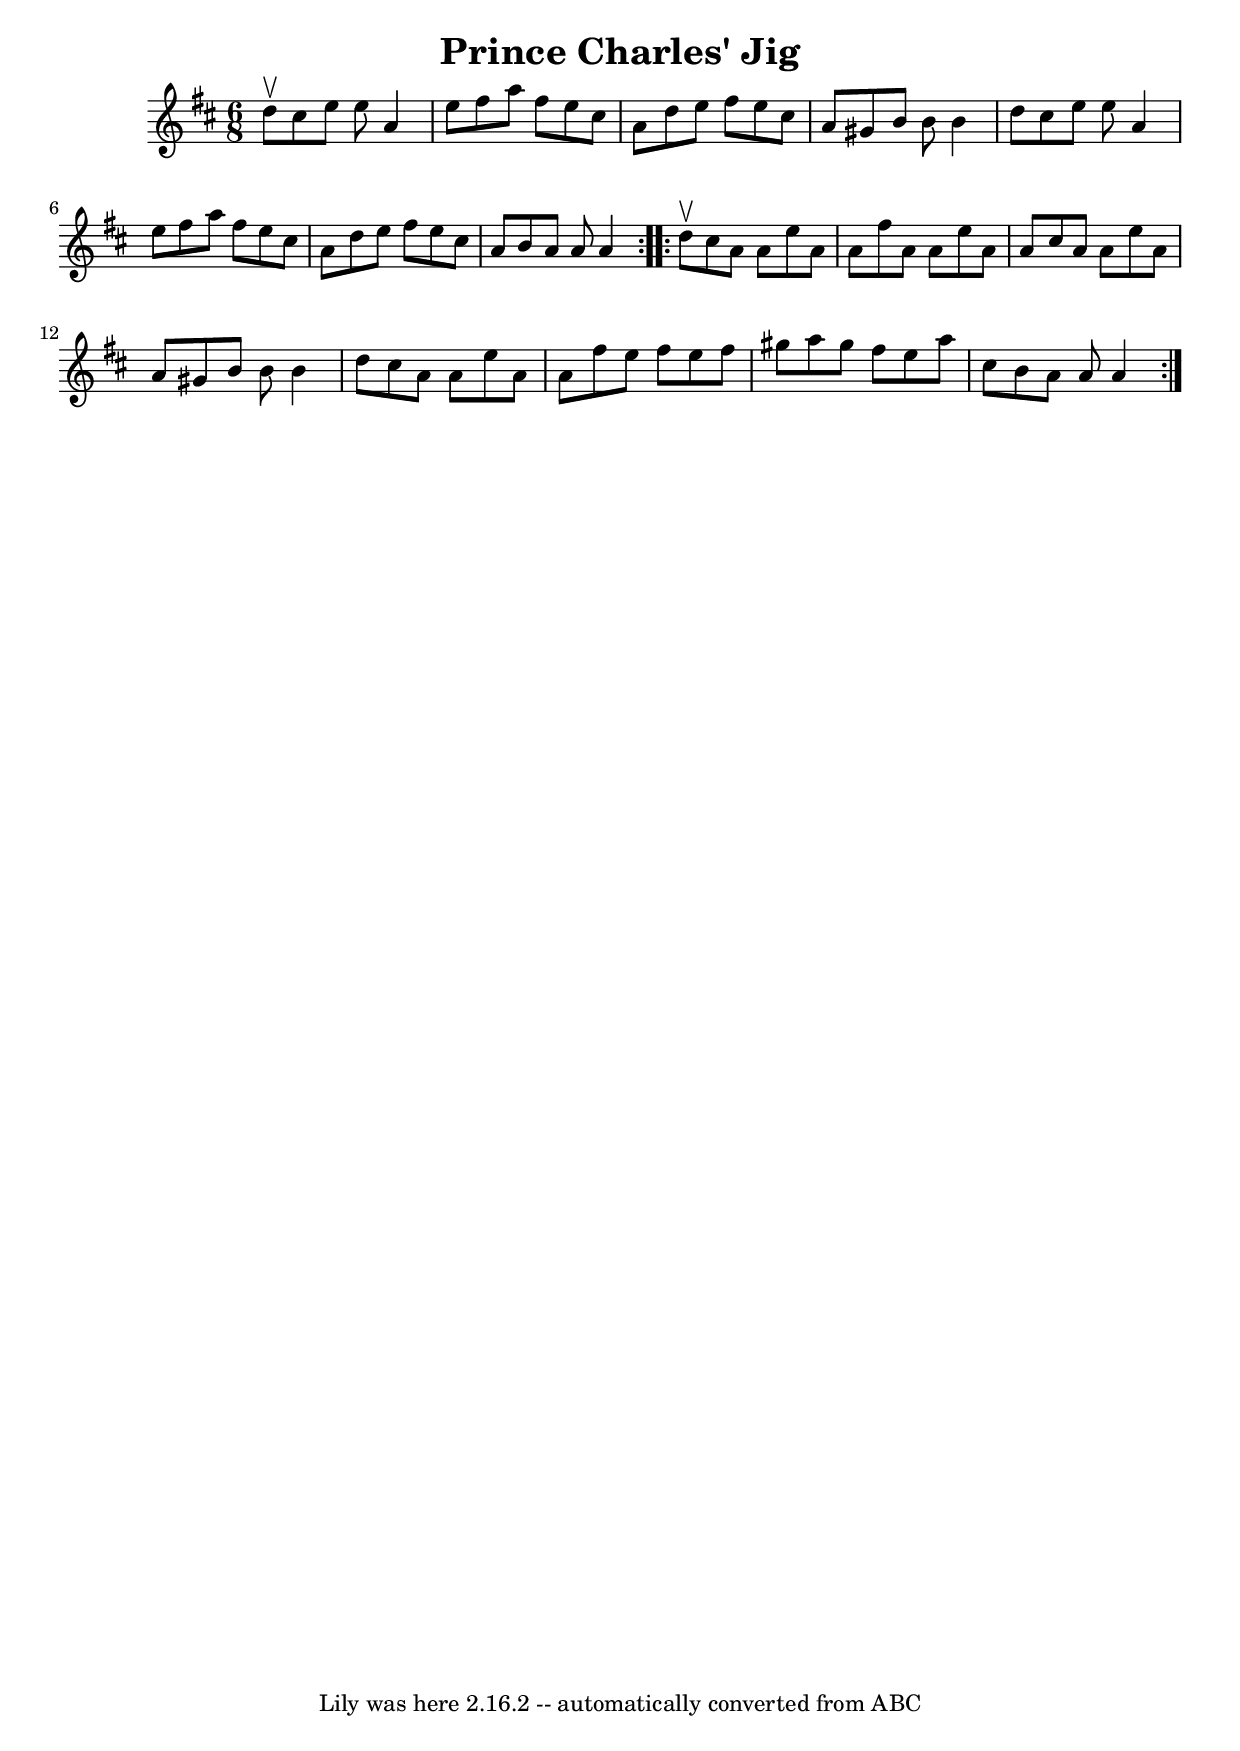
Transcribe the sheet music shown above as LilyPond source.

\version "2.16.2"
\include "Mammoth.ily"
\header {
  %% book = "Ryan's Mammoth Collection"
  crossRefNumber = "1"
  footnotes = "\\\\90 472"
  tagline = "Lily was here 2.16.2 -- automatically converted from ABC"
  title = "Prince Charles' Jig"

}
voicedefault =  {



  \repeat volta 2 {

    \time 6/8 
    \key a \mixolydian
    d''8^\upbow |
    cis''8 e''8 e''8 
    a'4 e''8    |
    fis''8 a''8 fis''8 e''8 cis''8 a'8  
    |
    d''8 e''8 fis''8 e''8 cis''8 a'8    |
    
    gis'8 b'8 b'8 b'4 d''8    |
    cis''8 e''8 e''8    
    a'4 e''8    |
    fis''8 a''8 fis''8 e''8 cis''8 a'8    
    |
    d''8 e''8 fis''8 e''8 cis''8 a'8    |
    b'8    
    a'8 a'8 a'4  
  }     
  \repeat volta 2 {
    d''8^\upbow |
    cis''8   
    a'8 a'8 e''8 a'8 a'8    |
    fis''8 a'8 a'8 e''8    
    a'8 a'8    |
    cis''8 a'8 a'8 e''8 a'8 a'8    |
    
    gis'8 b'8 b'8 b'4 d''8    |
    cis''8 a'8 a'8    
    e''8 a'8 a'8    |
    fis''8 e''8 fis''8 e''8 fis''8    
    gis''8    |
    a''8 gis''8 fis''8 e''8 a''8 cis''8    
    |
    b'8 a'8 a'8 a'4  
  }   

}

\score{
  <<

    \context Staff="default"
    {
      \voicedefault 
      
    }

  >>
  \layout {
    
  }
  \midi {
  }

}
